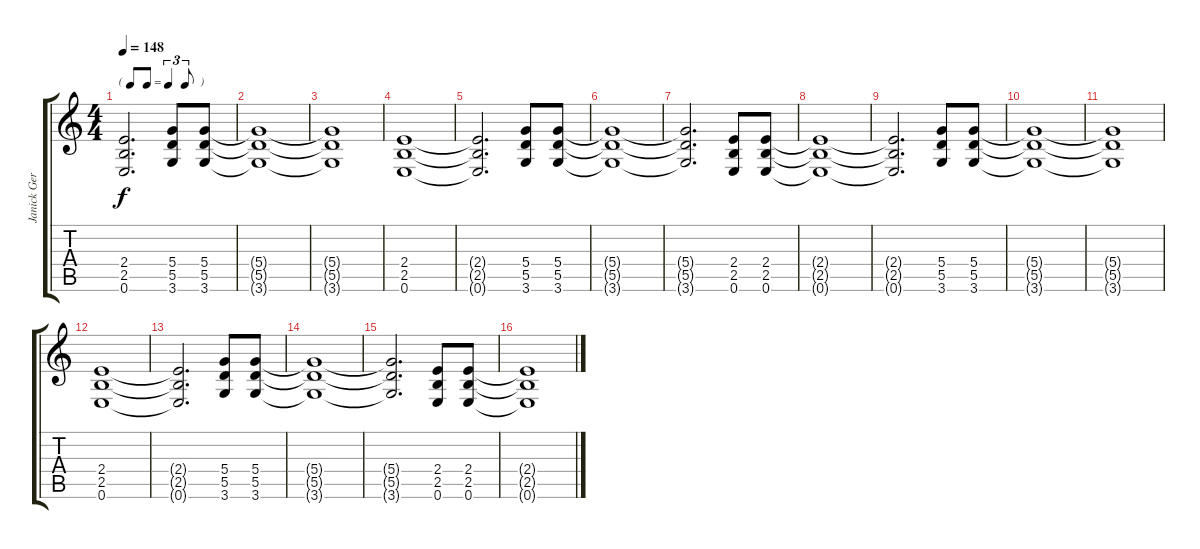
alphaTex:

\track ("Janick Gers" "Janick Ger") {instrument distortionguitar}
\staff {score tabs}
\tuning (E4 B3 G3 D3 A2 E2) {hide}
\ts (4 4)
\tf triplet8th
\tempo 148
\clef g2
\ks c
(2.4{t} 2.5{t} 0.6{t}).2{d dy f} (5.4 5.5 3.6).8 (5.4 5.5 3.6).8 |
(5.4{t} 5.5{t} 3.6{t}).1 |
(5.4{t} 5.5{t} 3.6{t}).1 |
(2.4 2.5 0.6).1 |
(2.4{t} 2.5{t} 0.6{t}).2{d} (5.4 5.5 3.6).8 (5.4 5.5 3.6).8 |
(5.4{t} 5.5{t} 3.6{t}).1 |
(5.4{t} 5.5{t} 3.6{t}).2{d} (2.4 2.5 0.6).8 (2.4 2.5 0.6).8 |
(2.4{t} 2.5{t} 0.6{t}).1 |
(2.4{t} 2.5{t} 0.6{t}).2{d} (5.4 5.5 3.6).8 (5.4 5.5 3.6).8 |
(5.4{t} 5.5{t} 3.6{t}).1 |
(5.4{t} 5.5{t} 3.6{t}).1 |
(2.4 2.5 0.6).1 |
(2.4{t} 2.5{t} 0.6{t}).2{d} (5.4 5.5 3.6).8 (5.4 5.5 3.6).8 |
(5.4{t} 5.5{t} 3.6{t}).1 |
(5.4{t} 5.5{t} 3.6{t}).2{d} (2.4 2.5 0.6).8 (2.4 2.5 0.6).8 |
(2.4{t} 2.5{t} 0.6{t}).1
